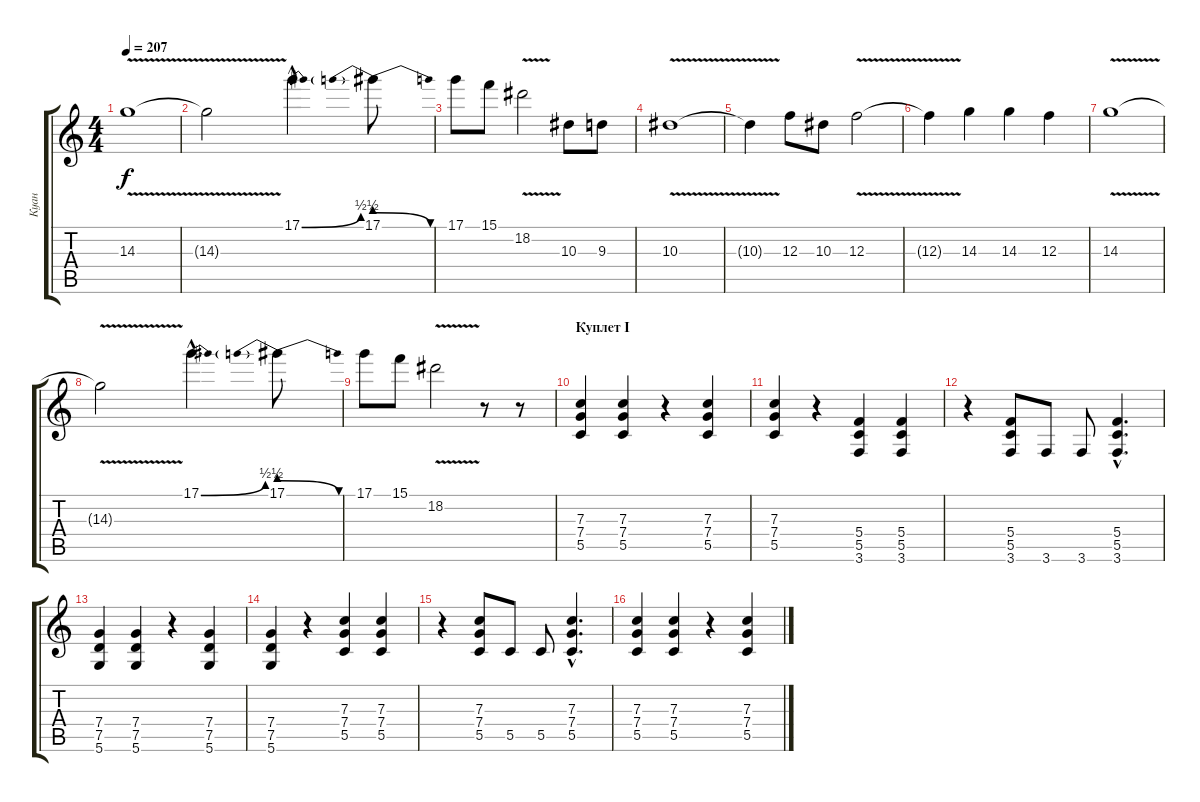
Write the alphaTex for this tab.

\track ("Куан" "Куан") {instrument distortionguitar}
\staff {score tabs}
\tuning (D4 A3 F3 C3 G2 D2) {hide}
\ts (4 4)
\tempo 207
\clef g2
\ks c
14.3{v}.1{dy f} |
14.3{t}.2 17.1{be (bend 0 0 60 2) hac}.4{d} 17.1{be (prebendrelease 0 2 60 0)}.8 |
17.1.8 15.1.8 18.2{v}.2 10.3.8 9.3.8 |
10.3{v}.1 |
10.3{t}.4 12.3.8 10.3.8 12.3{v}.2 |
12.3{t}.4 14.3.4 14.3.4 12.3.4 |
14.3{v}.1 |
14.3{t}.2 17.1{be (bend 0 0 60 2) hac}.4{d} 17.1{be (prebendrelease 0 2 60 0)}.8 |
17.1.8 15.1.8 18.2{v}.2 r.8 r.8 |
\section ("" "Куплет I")
(7.3 7.4 5.5).4 (7.3 7.4 5.5).4 r.4 (7.3 7.4 5.5).4 |
(7.3 7.4 5.5).4 r.4 (5.4 5.5 3.6).4 (5.4 5.5 3.6).4 |
r.4 (5.4 5.5 3.6).8 3.6.8 3.6.8 (5.4{hac} 5.5{hac} 3.6{hac}).4{d} |
(7.4 7.5 5.6).4 (7.4 7.5 5.6).4 r.4 (7.4 7.5 5.6).4 |
(7.4 7.5 5.6).4 r.4 (7.3 7.4 5.5).4 (7.3 7.4 5.5).4 |
r.4 (7.3 7.4 5.5).8 5.5.8 5.5.8 (7.3{hac} 7.4{hac} 5.5{hac}).4{d} |
(7.3 7.4 5.5).4 (7.3 7.4 5.5).4 r.4 (7.3 7.4 5.5).4
